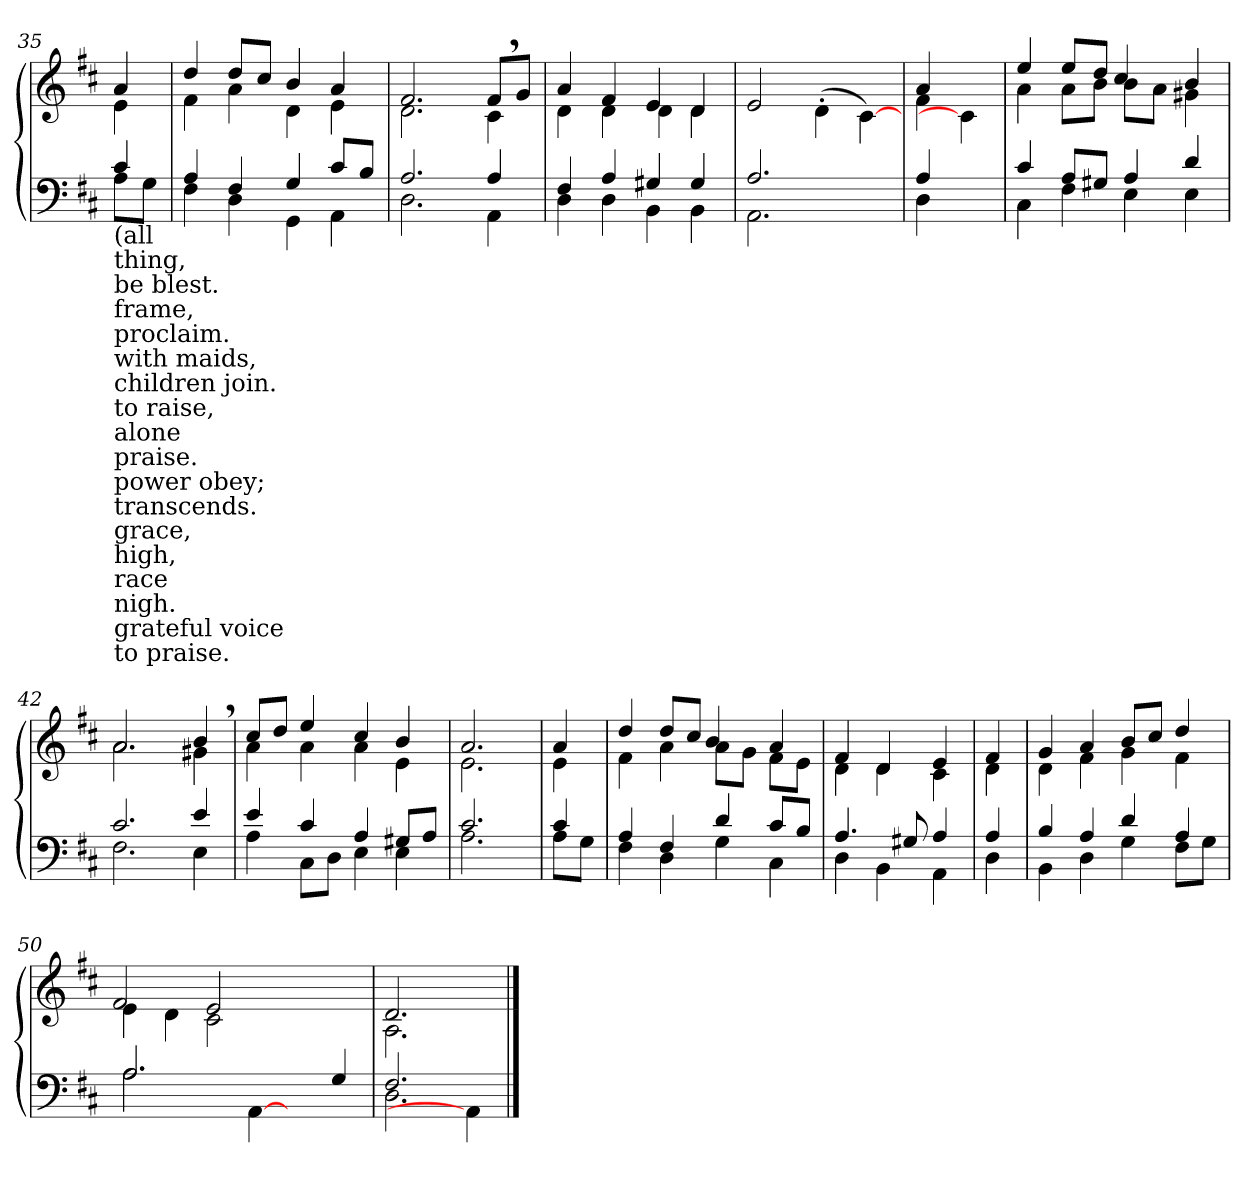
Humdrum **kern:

**kern	**kern
*part2	*part1
*staff2	*staff1
!!LO:PB:g=z
*clefF4	*clefG2
*k[f#c#]	*k[f#c#]
*D:	*D:
=35	=35
*^	*^
!LO:TX:b:t=(all	!	!	!
!LO:TX:b:t=thing,	!	!	!
!LO:TX:b:t=be blest.	!	!	!
!LO:TX:b:t=frame,	!	!	!
!LO:TX:b:t=proclaim.	!	!	!
!LO:TX:b:t=with maids,	!	!	!
!LO:TX:b:t=children join.	!	!	!
!LO:TX:b:t=to raise,	!	!	!
!LO:TX:b:t=alone	!	!	!
!LO:TX:b:t=praise.	!	!	!
!LO:TX:b:t=power obey;	!	!	!
!LO:TX:b:t=transcends.	!	!	!
!LO:TX:b:t=grace,	!	!	!
!LO:TX:b:t=high,	!	!	!
!LO:TX:b:t=race	!	!	!
!LO:TX:b:t=nigh.	!	!	!
!LO:TX:b:t=grateful voice	!	!	!
!LO:TX:b:t=to praise.	!	!	!
4c#/	8A\L	4a/	4e\
.	8G\J	.	.
=36	=36	=36	=36
4A/	4F#\	4dd/	4f#\
4F#/	4D\	8dd/L	4a\
.	.	8cc#/J	.
4G/	4GG\	4b/	4d\
8c#/L	4AA\	4a/	4e\
8B/J	.	.	.
=37	=37	=37	=37
2.A/	2.D\	2.f#/	2.d\
4A/	4AA\	8f#,>/L	4c#\
.	.	8g/J	.
=38	=38	=38	=38
4F#/	4D\	4a/	4d\
4A/	4D\	4f#/	4d\
4G#X/	4BB\	4e/	4d\
4G#/	4BB\	4d/	4d\
*	*	*v	*v
=39	=39	=39
2.A/	2.AA\	2e/
.	.	(<4d'<\
4ryy	4ryy	[4c#\)
!!LO:LB:g=z
=40!	=40!	=40!
*	*	*^
4A/	4D\	4a/	4f#\
4ryy	4ryy	4c#\]	4ryy
=41	=41	=41	=41
4c#/	4C#\	4ee/	4a\
8A/L	4F#\	8ee/L	8a\L
8G#X/J	.	8dd/J	8b\J
4A/	4E\	8b\L	4cc#/
.	.	8a\J	.
4d/	4E\	4b/	4g#X\
=42	=42	=42	=42
2.c#/	2.F#\	2.a/	2.a\
4e/	4E\	4b,>/	4g#X\
=43	=43	=43	=43
4e/	4A\	8cc#/L	4a\
.	.	8dd/J	.
8C#\L	4c#/	4ee/	4a\
8D\J	.	.	.
4A/	4E\	4cc#/	4a\
8G#X/L	4E\	4b/	4e\
8A/J	.	.	.
=44	=44	=44	=44
2.c#/	2.A\	2.a/	2.e\
!!LO:LB:g=z	!!
=45!	=45!	=45!	=45!
4c#/	8A\L	4a/	4e\
.	8G\J	.	.
=46	=46	=46	=46
4A/	4F#\	4dd/	4f#\
4F#/	4D\	8dd/L	4a\
.	.	8cc#/J	.
4d/	4G\	8a\L	4b/
.	.	8g\J	.
8c#/L	4C#\	8f#\L	4a/
8B/J	.	8e\J	.
=47	=47	=47	=47
4.A/	4D\	4f#/	4d\
.	4BB\	4d/	4d\
8G#X/	.	.	.
4A/	4AA\	4e/	4c#\
=48!	=48!	=48!	=48!
4A/	4D\	4f#/	4d\
=49	=49	=49	=49
4B/	4BB\	4g/	4d\
4A/	4D\	4a/	4f#\
4d/	4G\	8b/L	4g\
.	.	8cc#/J	.
8F#\L	4A/	4dd/	4f#\
8G\J	.	.	.
=50	=50	=50	=50
2.A/	2.A\	4e\	2f#/
.	.	4d\	.
.	.	2e/	2c#\
[4AA\	2.ryy	.	.
4ryy	.	2ryy	2ryy
4G/	.	.	.
=51	=51	=51	=51
2.F#/	2.D\	2.d/	2.A\
4AA\]	4ryy	4ryy	4ryy
*v	*v	*	*
*	*v	*v
==	==
*-	*-
